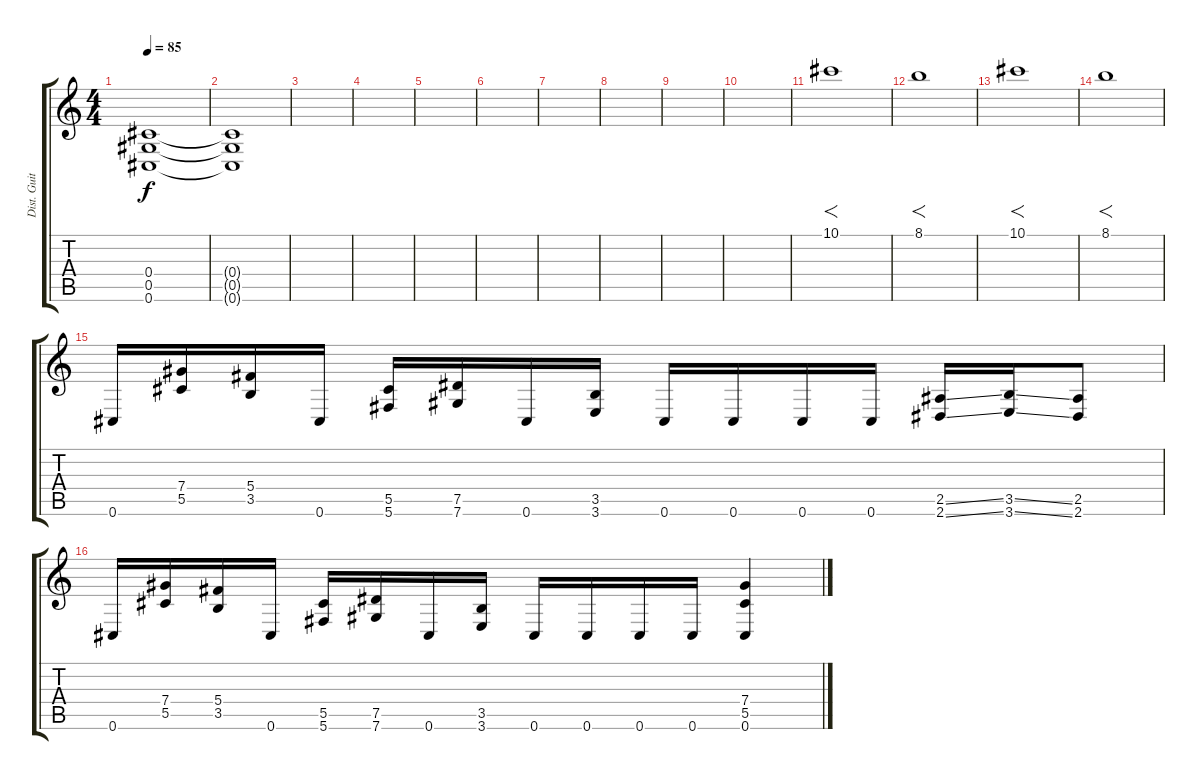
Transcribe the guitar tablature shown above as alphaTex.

\track ("Dist. Guitar" "Dist. Guit") {instrument distortionguitar}
\staff {score tabs}
\tuning (Eb4 Bb3 Gb3 Db3 Ab2 Db2) {hide}
\ts (4 4)
\tempo 85
\clef g2
\ks c
(0.4 0.5 0.6).1{dy f} |
(0.4{t} 0.5{t} 0.6{t}).1 |
|
|
|
|
|
|
|
|
10.1.1{f} |
8.1.1{f} |
10.1.1{f} |
8.1.1{f} |
0.6.16 (7.4 5.5).16 (5.4 3.5).16 0.6.16 (5.5 5.6).16 (7.5 7.6).16 0.6.16 (3.5 3.6).16 0.6.16 0.6.16 0.6.16 0.6.16 (2.5{ss} 2.6{ss}).16 (3.5{ss} 3.6{ss}).16 (2.5 2.6).8 |
0.6.16 (7.4 5.5).16 (5.4 3.5).16 0.6.16 (5.5 5.6).16 (7.5 7.6).16 0.6.16 (3.5 3.6).16 0.6.16 0.6.16 0.6.16 0.6.16 (7.4 5.5 0.6).4
